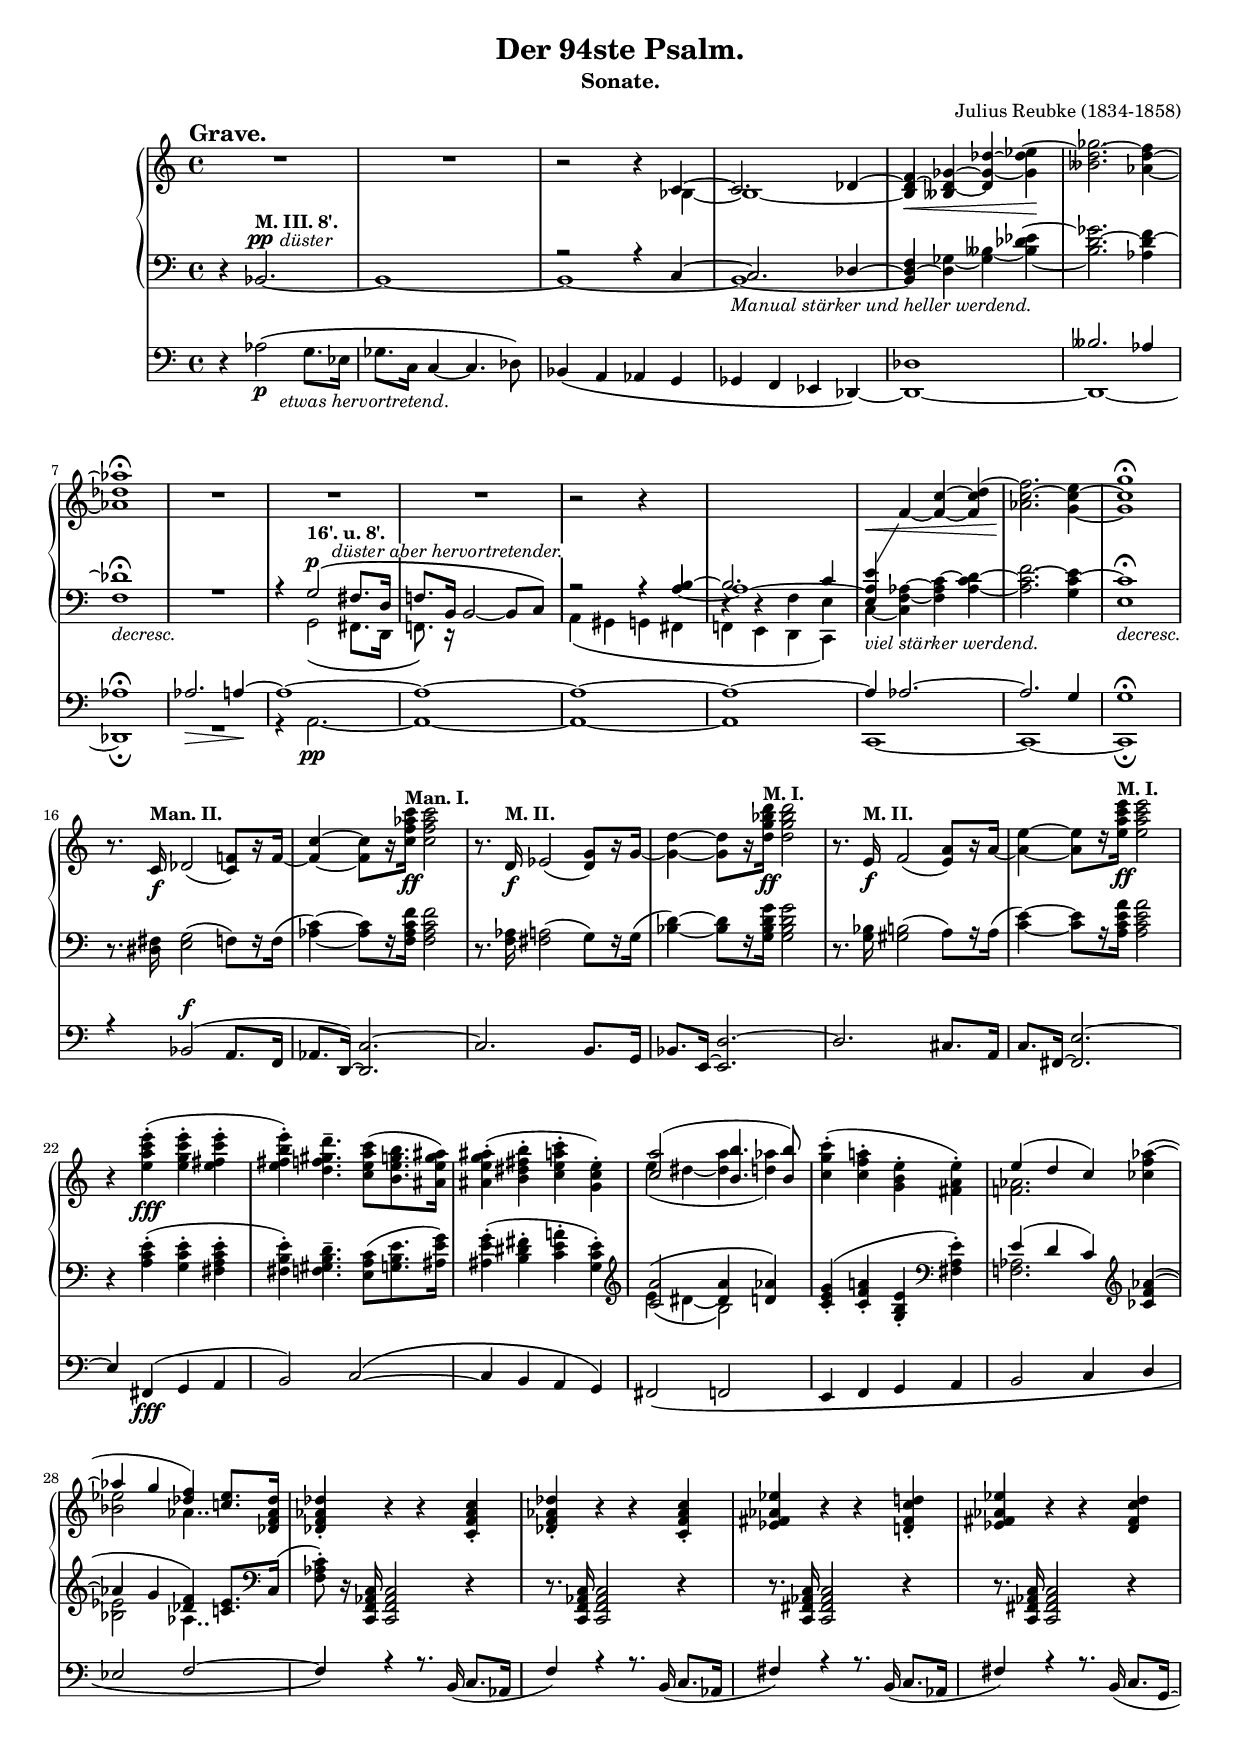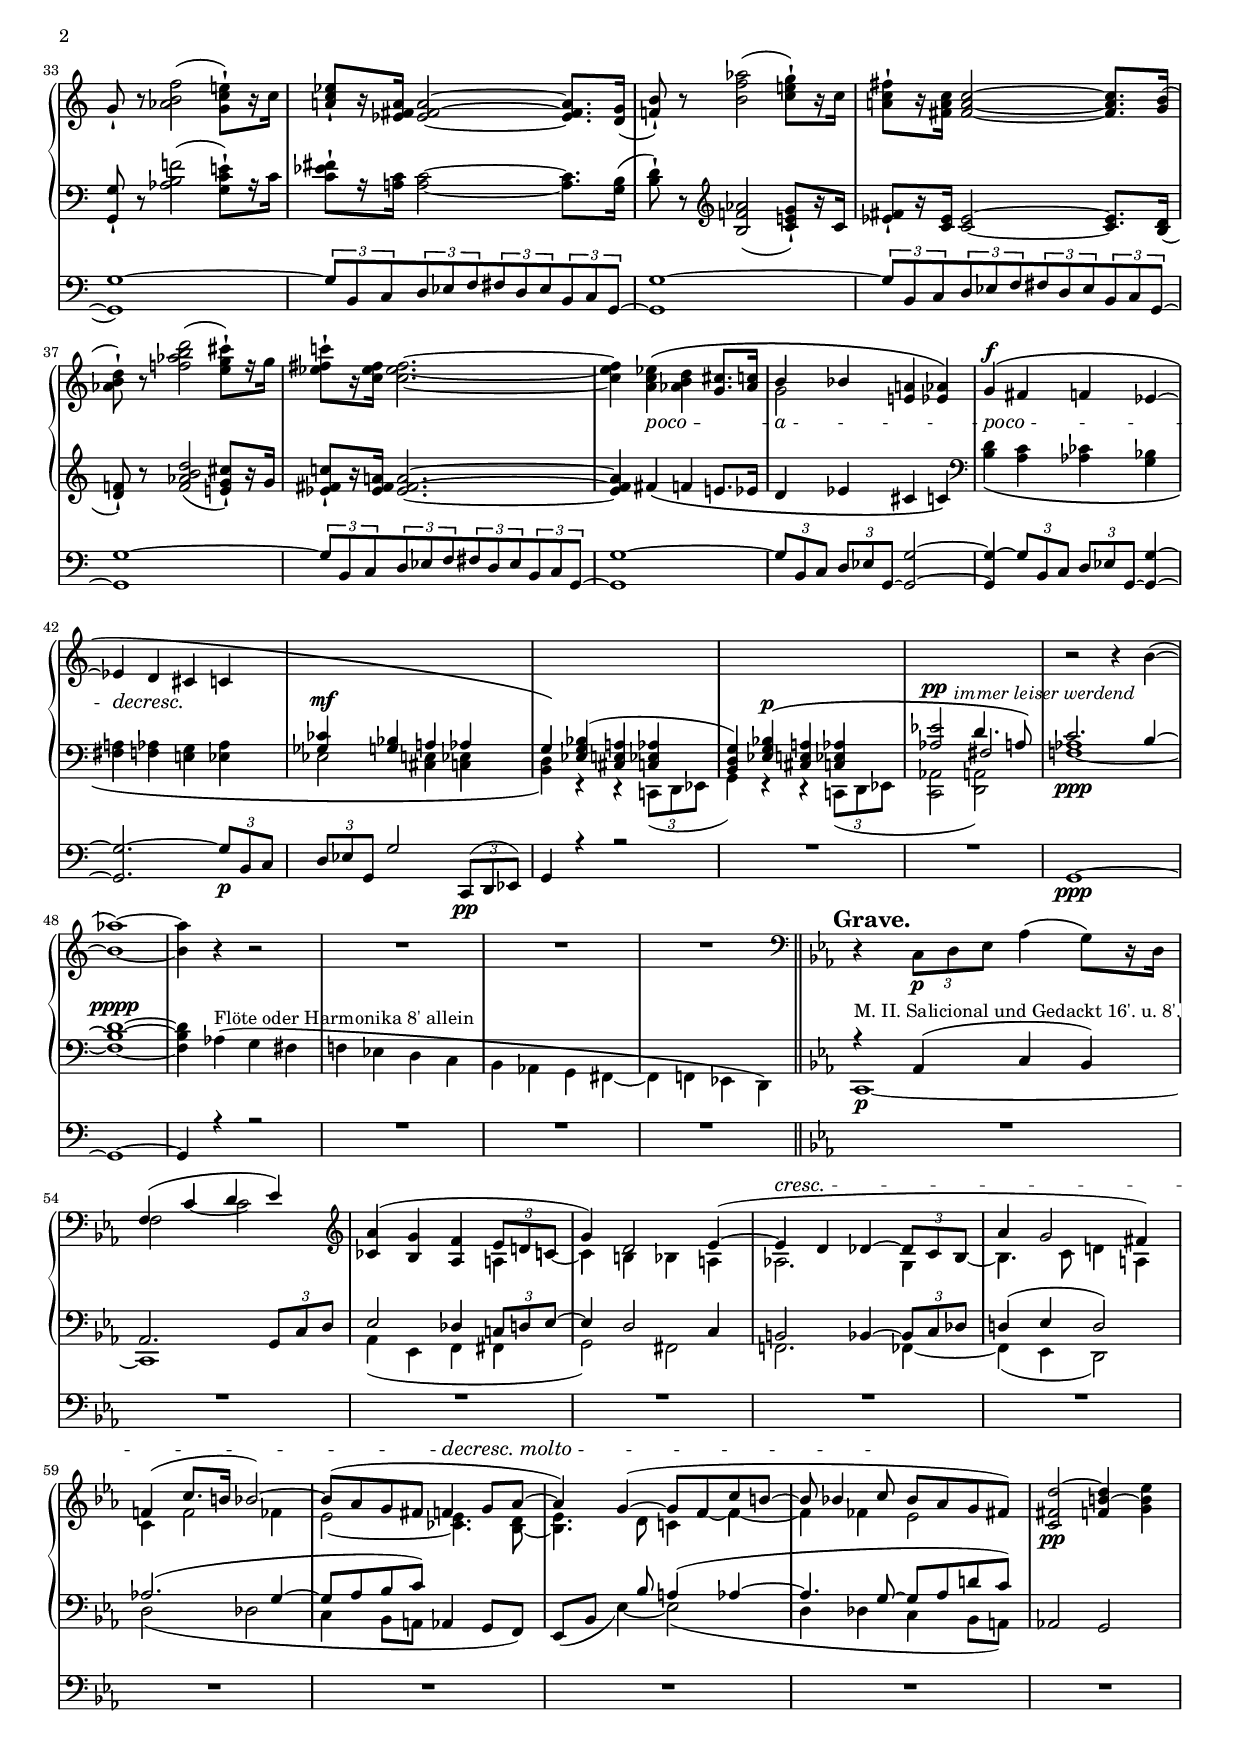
\version "2.12.0"
#(set-global-staff-size 16)

\header {
  title = "Der 94ste Psalm."
  subtitle = "Sonate."
  composer = "Julius Reubke (1834-1858)"
}

\layout {
  \context {
    \Staff
    \override TextScript #'staff-padding = #1
    \override VerticalAxisGroup #'minimum-Y-extent = #'(-2 . 2)
  }
  \context {
    \Voice
    \override DynamicTextSpanner #'dash-period = #6
    \override DynamicTextSpanner #'dash-fraction = #0.08
    
  }
}

scoreSetup = <<
  \new Devnull = "breaks" { }
  \new PianoStaff <<
    \new Staff = "rh" \new Voice = "rh" {
      \clef treble
      #(set-accidental-style 'piano)
    }
    \new Staff = "lh" \new Voice = "lh" {
      \clef bass
      #(set-accidental-style 'piano)
    }
  >>
  \new Staff = "ped" \new Voice = "ped" {
    \clef bass
    #(set-accidental-style 'piano)
  }
>>

\version "2.12.0"

global = {
  \time 4/4
  \key c \major
}

oops = \once \override Staff.NoteColumn #'ignore-collision = ##t

tempoMark = {
  \once \override Score.RehearsalMark #'self-alignment-X = #LEFT
  \once \override Score.RehearsalMark #'break-align-symbols = #'(time-signature key-signature)
  \once \override Staff.TimeSignature #'break-align-anchor-alignment = #LEFT
  \mark \markup \bold Grave.
}

graveMusic = {
  % bar 1 - 7
  <<
    \context Voice = "rh" \relative c' {
      \global
      \tempoMark
      R1*2 |
      r2 r4
      <<
        {
          \voiceOne
          c4~ |
          c2. des4~ |
          \once \override Tie #'staff-position = #-3.5
          <des~ f>\<
        }
        \new Voice {
          \voiceTwo
          bes4~ |
          bes1~ |
          \voiceOne
          \oops bes4
        }
      >>
      \oneVoice
      <beses des~ ges~> <des ges~ des'~> <ges des'~ es>\! |
      <beses des~ ges>2. <as~ des~ f>4 |
      <as des as'>1\fermata
    }
    \context Voice = "lh" \relative c {
      \global
      \clef bass
      r4 bes2.~^\pp
      -\tweak #'X-offset #3 ^\markup \whiteout \italic düster
      ^\markup \whiteout \bold { M. III. 8'. }
      bes1~ |
      <<
        {
          \voiceTwo
          bes1~ |
          bes1~
          _\markup \italic { Manual stärker und heller werdend. }
          |
          \voiceOne
          \oops
          bes4
        }
        \new Voice {
          \voiceOne
          r2 r4 c~ |
          c2. des4~ |
          <des~ f>
          \oneVoice
          <des ges~> <ges beses~> <beses~ des~ es> |
          <beses des~ ges>2. <as des~ f>4 |
          <f des'>1\fermata
          _\markup\italic { decresc. }
        }
      >>
    }
    \context Voice = "ped" \relative c' {
      r4 as2\(
      \p
      -\tweak #'X-offset #3 -\markup \italic { etwas hervortretend. }
      g8. es16 |
      ges8. c,16 c4~ c4. des8\) |
      bes4\( a as g |
      ges f es des~\) |
      <<
        {
          \voiceTwo
          des1~ |
          des~ |
          des \fermata
        }
        \new Voice = "p2" {
          \voiceOne
          des'1 |
          beses'2. as4 |
          as1~\fermata
        }
      >>
    }
  >>
  % bar 8 - 15
  <<
    \context Voice = "rh" \relative c' {
      R1*3 r2 r4 s | s1 | s1\< | s1\! | s1 |
    }
    \context Voice = "lh" \relative c' {
      R1 |
      r4
      <<
        {
          \voiceOne
          g2\(^\p
          -\tweak #'X-offset #3
          ^\markup \whiteout \italic { düster aber hervortretender. }
          ^\markup \bold { 16'. u. 8'. }
          fis8. d16 |
          f8. b,16 \oneVoice b2~ b8 c\) |
          \voiceTwo
          a4\( gis g fis |
          f e d c\) |
          c'~ 
          _\markup \italic { viel stärker werdend. }
          \oneVoice
          <c f~ as~> <f as c~> <as~ c~ d> |
          <as c~ f>2. <g c~ e>4 |
          <e c'>1\fermata
          _\markup\italic { decresc. }
        }
        \new Voice {
          \voiceTwo
          g,2\( fis8. d16 |
          f8.\) r16 s2. |
          \voiceOne
          r2 r4 <a' b~>4 |
          \once \override Dots #'extra-offset = #'(0 . 0.5)
          b2. c4
        }
        \new Voice {
          s2. s1 s2.
          \voiceThree \shiftOff
          \oops a4_~ |
          \shiftOnnn
          \once \override Tie #'staff-position = #4
          a1~ <e a e'>4
          \set followVoice = ##t
          \change Staff = "rh"
          \oneVoice
          f'~ <f~ c'~> <f c'~ d> |
          <as c~ f>2. <g~ c~ e>4 |
          <g c g'>1\fermata
        }
        \new Voice {
          \voiceFour
          s2. s1 s1 |
          d,4\rest d\rest
          \shiftOff
          \override Stem #'length = #5
          \oops f \oops e~ |
          \revert Stem #'length
        }
      >>
    }
    \context Voice = "ped" \relative c' {
      <<
        {
          \voiceOne
          as2._\> a4~\! |
          a1~ a~ a~ a~ |
          a4 as2.~ |
          as2. g4 |
          g1\fermata
        }
        \new Voice {
          \voiceTwo
          R1 |
          r4 a,2.~\pp |
          a1~ a~ a c,~ c~ |
          c\fermata
        }
      >>
    }
  >>
  % bar 16 - 52
  <<
    \context Voice = "rh" \relative c' {
      r8. c16\f
      ^\markup \bold { Man. II. }
      des2( <c f>8)[ r16 f]~ |
      <f c'>4~ <f c'>8[ r16 <c' f as c>]\ff
      ^\markup \bold { Man. I. }
      <c f as c>2 |
      r8. d,16\f
      ^\markup \bold { M. II. }
      es2( <d g>8)[ r16 g]~ |
      <g d'>4~ <g d'>8[ r16 <d' g bes d>]\ff
      ^\markup \bold { M. I. }
      <d g bes d>2 |
      r8. e,16\f
      ^\markup \bold { M. II. }
      f2( <e a>8)[ r16 a]~ |
      <a e'>4~ <a e'>8[ r16 <e' a c e>]\ff
      ^\markup \bold { M. I. }
      <e a c e>2 |
      r4 <e a c e>(-.\fff <e g c e>-. <e fis c' e>-. |
      <e fis b e>-.) <d f gis d'>4.-- <c e a c>8[( <b e g b>8. <ais e' g ais>16)] |
      <ais e' g ais>4-.( <b dis fis b>-. <c e a c>-. <g c e>-.) |
      <<
        {
          <c a'>2( <b b'>4. <b b'>8)
        } \\ {
          e4( dis~ <dis a'> <d as'>)
        } 
      >> |
      <c g' c>4-.( <c f a>-. <g b e>-. <fis a e'>-.) |
      <<
        {
          e'4( d c) \oneVoice <ces f as~>( |
          \voiceOne
          as' g <des f>) <c es>8.
          \oneVoice
          <des, f as des>16
        } \\ {
          <f as>2. s4 |
          <bes es>2 as4.. s16
        }
      >>
      <des, f as des>4-. r r <c f as c>-. |
      <des f as des>4-. r r <c f as c>-. |
      <es fis as es'> r r <d fis c' d>-. |
      <es fis as es'> r r <d fis c' d> |
      g8-| r <as b f'>2( <g c e>8[-|) r16 c] |
      <a c es>8[-| r16 <es fis a>] <es fis a>2~ <es fis a>8. <d g>16( |
      <f b>8)-| r <b f' as>2( <c e g>8[)-| r16 c] |
      <a c fis>8-|[ r16 <fis a c>] <fis a c>2~ <fis a c>8. <g b>16( |
      <as b d>8)-| r <f' as b d>2( <e g cis>8[)-| r16 g] |
      <es fis c'>8-|[ r16 <c es fis>] <c es fis>2.~ |
      <c es fis>4 
      \set decrescendoSpanner = #'text
      \set decrescendoText = "poco"
      <a c es>\(\> <as b d> <g cis>8. <as c>16 |
      <<
        {
          \voiceOne
          \set decrescendoText = "a"
          b4\> bes
        }
        \new Voice {
          \voiceTwo 
          g2
        }
      >>
      <e a>4 <es as>\) |
      \set decrescendoText = "poco"
      g^\(\>^\markup \dynamic f
      fis f es~ |
      \set decrescendoText = "decresc."
      es\> d\! cis c |
      <<
        {
          \change Staff = "lh"
          \voiceOne
          <ges ces>^\mf <g bes> a as |
          g\)
          \oneVoice
          \change Staff = "rh"
        }
        \new Voice { s1 s4 } % keep the staff alive
      >>
      s2. | s1*2 |
      r2 r4 b'(~ |
      <b as'>1~) |
      <b as'>4 r r2 |
      R1*3 |
    }
    \context Voice = "lh" \relative c {
      r8. <dis fis>16 <e g>2( f8)[ r16 f]( |
      <as c>4~) <as c>8[ r16 <f as c f>] <f as c f>2 |
      r8. <f as>16 <fis a>2( g8)[ r16 g]( |
      <bes d>4~) <bes d>8[ r16 <g bes d g>] <g bes d g>2 |
      r8. <g bes>16 <gis b>2( a8)[ r16 a]( |
      <c e>4~) <c e>8[ r16 <a c e a>] <a c e a>2 |
      r4 <a c e>(-. <g c e>-. <fis a c e>-. |
      <fis b e>-.) <f gis b d>4.-- <e a c>8[( <g b e>8. <ais e' g>16)] |
      <ais e' g>4-.( <b dis fis>-. <c e a>-. <g c e>-.) |
      \clef treble
      <<
        {
          <c a'>2_\( \voiceTwo b\)
        } \\ {
          e4^\( dis~ \voiceOne <dis a'> <d as'>\)
        }
      >> |
      <c e g>4-.( <c f a>-. <g b e>-. \clef bass <fis a e'>-.) |
      <<
        {
          e'4( d c) \oneVoice \clef treble <ces f as^~>^( |
          \voiceOne
          as' g <des f>) <c es>8.
          \oneVoice \clef bass
          c,16( |
          <f as c>8-.)
        } \\ {
          <f as>2. s4 |
          <bes es>2 as4..
        }
      >>
      r16 <c,, f as c> <c f as c>2 r4 |
      r8. <c f as c>16 <c f as c>2 r4 |
      r8. <c fis as c>16 <c fis as c>2 r4 |
      r8. <c fis as c>16 <c fis as c>2 r4 |
      <g' g'>8-| r <as' b f'>2( <g c e>8[-|) r16 c] |
      <c es fis>8[-| r16 <a c>] <a c>2~ <a c>8. <g b>16( |
      <b d>8)-| r \clef treble <b f' as>2( <c e g>8[)-| r16 c] |
      <es fis>8-|[ r16 <c es>] <c es>2~ <c es>8. <b d>16( |
      <d f>8)-| r <f as b d>2( <e g cis>8[)-| r16 g] |
      <es fis c'>8-|[ r16 <es fis a>] <es fis a>2.~ |
      <es fis a>4 fis\( f e8. es16 d4 es cis c\) |
      \clef bass
      <b d>_\( <a c> <as ces> <g bes> |
      <fis a> <f as> <e g> <es as> |
      \voiceTwo
      es2 <cis e>4 <c es> |
      <b d>\)
      <<
        {
          <es g bes>( <cis e a> <c es as> |
          <b d g>) <es g bes>\(^\p <cis e a> <c es as> |
          <as' es'>2
          ^\pp
          -\tweak #'X-offset #3 ^\markup \italic { immer leiser werdend }
          d4. a8\) |
          c2. b4~ |
          <b d>1~^\pppp \voiceTwo \oops <b d>4
        } \\ {
          r4 r \times 2/3 { c,,8( d es } |
          g4) r r \times 2/3 { c,8( d es } |
          <c as'>2 <d a'>) |
          <f'~ as>1\ppp |
          f~ |
          f4
        } \\ {
          s2. | s1 s2 fis
        }
      >>
      as4^\(
      ^\markup { Flöte oder Harmonika 8' allein }
      g fis |
      f es d c |
      b as g fis~ |
      fis f es d\) |
      \bar "||"
    }
    \context Voice = "ped" \relative c {
      r4 bes2(^\f a8. f16 |
      as8. d,16~) <d c'^~>2. |
      c'2. b8. g16 |
      bes8. e,16~<e d'^~>2. |
      d'2. cis8. a16 |
      c8. fis,16~<fis e'^~>2. |
      e'4 fis,(\fff g a |
      b2)
      \once \override Tie #'staff-position = #-2
      c\(~ |
      c4 b a g\) |
      fis2_\( f |
      e4 f g a |
      b2 c4 d |
      es2 f~ |
      f4\) r r8. b,16_( c8. as16 |
      f'4) r r8. b,16_( c8. as16 |
      fis'4) r r8. b,16_( c8. as16 |
      fis'4) r r8. b,16_( c8. g16~ |
      <g g'^~>1) |
      \set tupletSpannerDuration = #(ly:make-moment 1 4)
      \times 2/3 {
        g'8[ b, c d es f fis d es b c g~] 
      }
      <g g'^~>1 |
      \times 2/3 {
        g'8[ b, c d es f fis d es b c g~] 
      }
      <g g'^~>1 |
      \times 2/3 {
        g'8[ b, c d es f fis d es b c g~] 
      }
      <g g'^~>1 |
      \times 2/3 {
        g'8 b, c d es g,~
      }
      <g g'>2~ |
      <g g'~>4
      \times 2/3 {
        g'8 b, c d es g,~
      }
      <g g'>4~ |
      <g g'~>2.
      \times 2/3 {
        g'8\p b, c | d es g,~
      }
      g'2 \times 2/3 { c,,8(\pp d es) }
      g4 r r2 |
      R1*2 |
      g1~\ppp |
      g~ |
      g4 r r2 |
      R1*3 |
    }
  >>
}

%%master: psalm94.ly

\version "2.12.0"

global = {
  \key c \minor
}

oops = \once \override Staff.NoteColumn #'ignore-collision = ##t

tempoMark = {
  \once \override Score.RehearsalMark #'self-alignment-X = #LEFT
  \once \override Score.RehearsalMark #'break-align-symbols = #'(time-signature key-signature)
  \once \override Staff.TimeSignature #'break-align-anchor-alignment = #LEFT
  \mark \markup \bold Grave.
}

larghettoMusic = {
  <<
    \context Voice = "rh" \relative c {
      \clef bass
      \global
      \tempoMark
      r4 \times 2/3 { c8\p d es } as4( g8[) r16 d] |
      <<
        { f4( c' d es) }
        \\ { f,2 c' }
        \\ { s4 \stemUp \oops c_~ \hideNotes c2 }
      >>
      \clef treble
      <ces as'>4^( <bes g'> <as f'>
      <<
        {
          \voiceOne
          \times 2/3 { es'8 d c } |
          g'4) d2 es4~^( |
          \crescTextCresc
          es^\< d des~ \times 2/3 { des8 c bes } |
          as'4 g2 fis4) |
        }
        \new Voice {
          \voiceTwo
          a,4 c b bes a |
          as2. g4 |
          bes4. c8 d4 a |
        }
        \new Voice {
          s4*2/3
          \once \override Stem #'length = #0
          \oops c4*1/3 ~ |
          \stemDown \oops c4 s2. |
          s2. s4*2/3
          \once \override Stem #'length = #0
          \stemUp \oops bes4*1/3 _~ |
          \stemDown \oops bes4
        }
      >>
    }
    \context Voice = "lh" \relative c {
      \clef bass
      \global
      <<
        {
          r4 as( c bes) |
          as2. \times 2/3 { g8 c d } |
          es2 des4 \times 2/3 { c8 d es~ } |
          es4 d2 c4 |
          b2 bes4~ \times 2/3 { bes8 c des } |
          d4( es d2) |
        } \\ {
          c,1~\p
          ^\markup \whiteout { M. II. Salicional und Gedackt 16'. u. 8'. }
          c1~ |
          as'4_( es f fis |
          g2) fis |
          f2. fes4~ |
          fes( es d2) |
        }
      >>
    }
    \context Voice = "ped" \relative c, {
      \clef bass
      \global
      R1*6
    }
  >>
  <<
    \context Voice = "rh" {
      <<
        \relative c' {
          \voiceOne
          f4( c'8. b16 bes2~) |
          bes8( as g fis
          \set decrescendoSpanner = #'text
          \set decrescendoText = \markup\whiteout\italic { decresc. molto }
          f4\> g8 as~ |
          as4) g(~ g8 f c' b~ |
          b bes4 c8\! bes as g fis) |
          \oneVoice
          <c fis d'^~>2\pp <f b~ d>4 <g b es> |
        }
        \new Voice \relative c' {
          \voiceTwo
          c4 f2 fes4 |
          es2~ <ces es>4. <bes~ d>8 |
          <bes es>4. d8 c4 f~ |
          f fes es2 |
        }
        \new Voice \relative c' {
          s1*2 | s2 s8 \voiceOne \oops f4*1/2 _~ \stemDown \oops f4
        }
      >>
    }
    \context Staff = "lh" {
      <<
        \relative c' {
          as2.( g4~ |
          g8 as bes c) s2 |
          s4. bes8 a4( as~ |
          as4. g8~ g as d c) |
        }
        \\ \relative c {
          d2( des |
          c4 bes8 a \oneVoice as4 g8 f) |
          es8_( bes' \voiceTwo es4)~ es2( |
          d4 des c bes8 a) |
          \oneVoice as2 g
        }
      >>
    }
    \context Staff = "ped" \relative c' {
      R1*5
    }
  >>
}

%%master: psalm94.ly



\score {
  {
    \scoreSetup
    \graveMusic
    \larghettoMusic
    
  }
}
